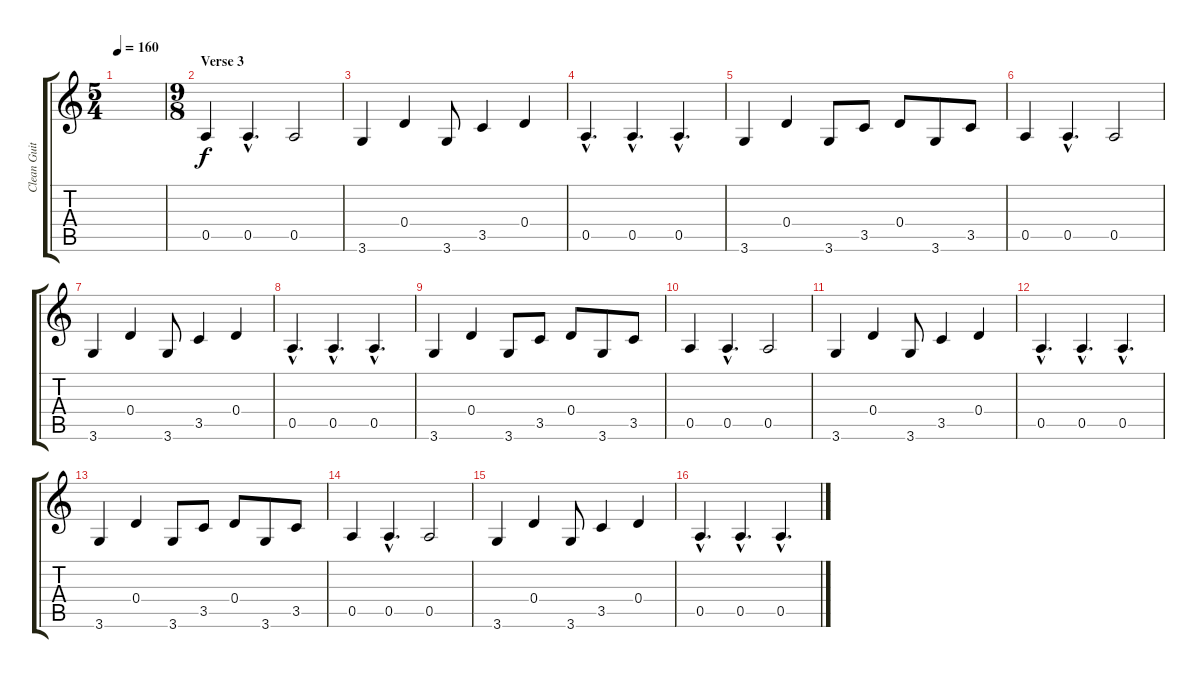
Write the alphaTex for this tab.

\track ("Clean Guitar" "Clean Guit") {instrument electricguitarjazz}
\staff {score tabs}
\tuning (E4 B3 G3 D3 A2 E2) {hide}
\ts (5 4)
\tempo 160
\clef g2
\ks c
|
\ts (9 8)
\section ("" "Verse 3")
0.5.4 0.5{hac}.4{d} 0.5.2 |
3.6.4 0.4.4 3.6.8 3.5.4 0.4.4 |
0.5{hac}.4{d} 0.5{hac}.4{d} 0.5{hac}.4{d} |
3.6.4 0.4.4 3.6.8 3.5.8 0.4.8 3.6.8 3.5.8 |
0.5.4 0.5{hac}.4{d} 0.5.2 |
3.6.4 0.4.4 3.6.8 3.5.4 0.4.4 |
0.5{hac}.4{d} 0.5{hac}.4{d} 0.5{hac}.4{d} |
3.6.4 0.4.4 3.6.8 3.5.8 0.4.8 3.6.8 3.5.8 |
0.5.4 0.5{hac}.4{d} 0.5.2 |
3.6.4 0.4.4 3.6.8 3.5.4 0.4.4 |
0.5{hac}.4{d} 0.5{hac}.4{d} 0.5{hac}.4{d} |
3.6.4 0.4.4 3.6.8 3.5.8 0.4.8 3.6.8 3.5.8 |
0.5.4 0.5{hac}.4{d} 0.5.2 |
3.6.4 0.4.4 3.6.8 3.5.4 0.4.4 |
0.5{hac}.4{d} 0.5{hac}.4{d} 0.5{hac}.4{d}
